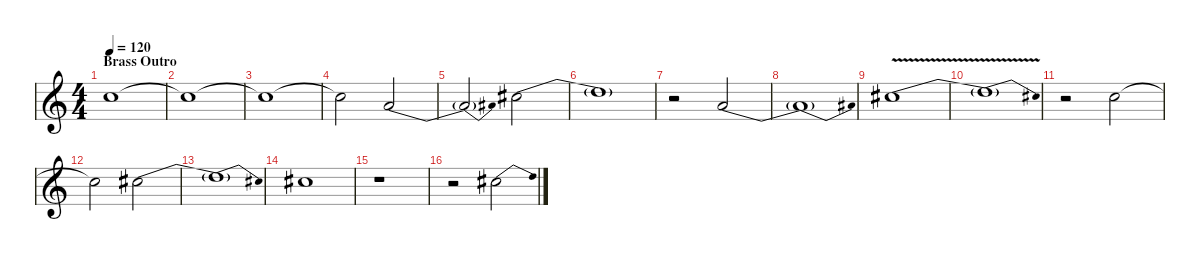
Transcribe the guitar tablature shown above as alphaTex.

\defaultSystemsLayout 4
\hideDynamics
\bracketExtendMode nobrackets
\singleTrackTrackNamePolicy hidden
\multiTrackTrackNamePolicy hidden
\otherSystemsTrackNameOrientation horizontal
\track ("Alto Sax (Lou Marini)" "sax.") {instrument altosax}
\staff {score}
\tuning (E4 B3 G3 D3 A2 E2)
\ts (4 4)
\section ("" "Brass Outro")
\tempo 120
\clef g2
\ks c
13.2.1{dy fff beam Down} |
13.2{t}.1{dy f beam Down} |
13.2{t}.1{beam Down} |
13.2{t}.2{beam Down} 10.2{be (bendrelease 0 0 30 2 30 2 60 0)}.2{dy fff beam Up} |
10.2{be (bend 0 0 60 2) t}.2{dy f beam Up} 14.2{be (bend 0 0 60 2) acc #}.2{dy fff beam Down} |
14.2{be (hold 0 2 60 2) t}.1{dy f beam Down} |
r.2{beam Down} 14.3{be (bendrelease 0 0 30 2 30 2 60 0)}.2{dy fff beam Up} |
14.3{be (bend 0 0 60 2) t}.1{dy f beam Up} |
14.2{be (bend 0 0 60 2) v acc #}.1{dy fff beam Down} |
14.2{be (release 0 2 60 0) t}.1{dy f beam Down} |
r.2{beam Down} 13.2.2{dy fff beam Down} |
13.2{t}.2{dy f beam Down} 14.2{be (bend 0 0 60 2) acc #}.2{dy fff beam Down} |
14.2{be (release 0 2 60 0) t}.1{dy f beam Down} |
14.2{acc #}.1{dy fff beam Down} |
r.1{beam Down} |
r.2{beam Down} 14.2{be (bend 0 0 60 2) acc #}.2{beam Down}
